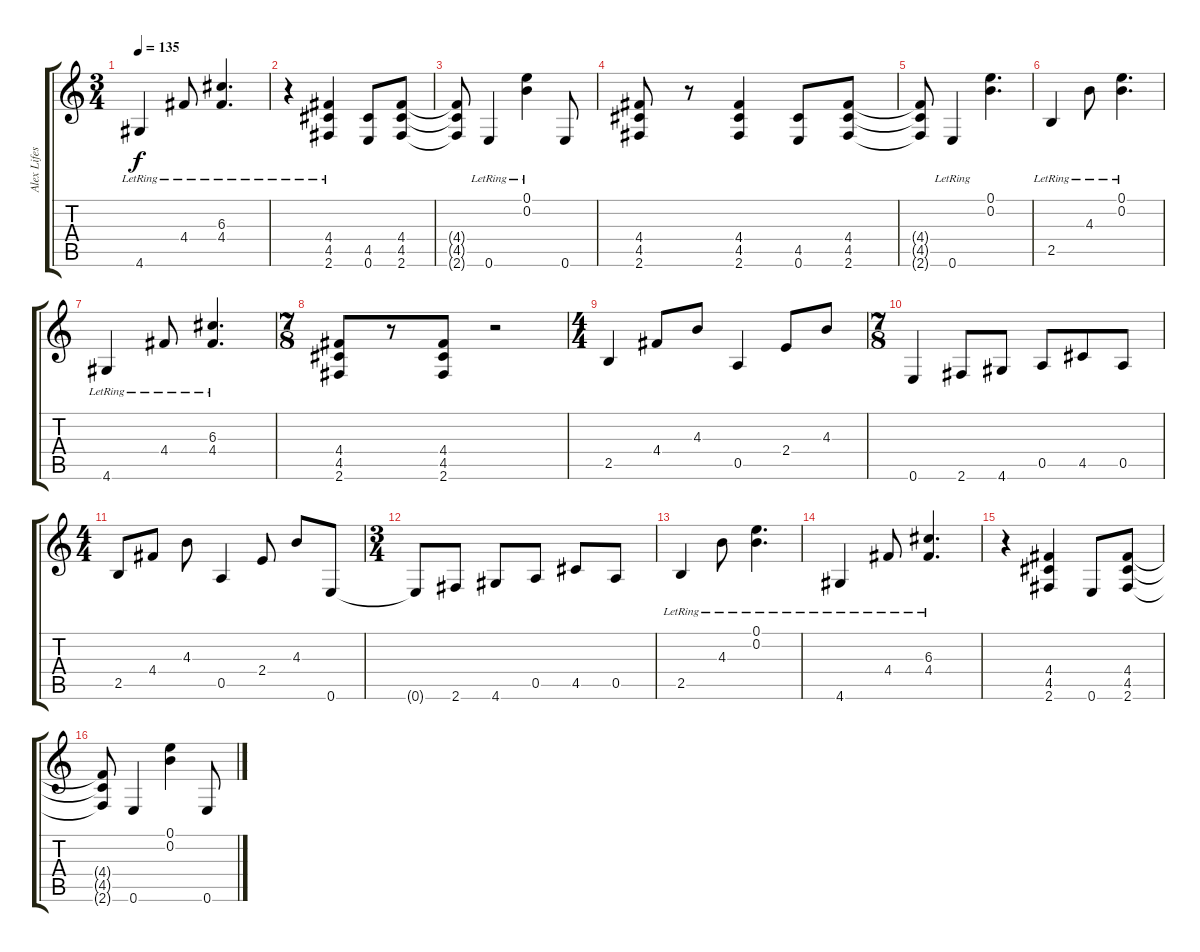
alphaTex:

\track ("Alex Lifeson" "Alex Lifes") {instrument electricguitarclean}
\staff {score tabs}
\tuning (E4 B3 G3 D3 A2 E2) {hide}
\ts (3 4)
\tempo 135
\clef g2
\ks c
4.6{lr}.4{dy f} 4.4{lr}.8 (6.3{lr} 4.4{lr}).4{d} |
r.4 (4.4{lr} 4.5 2.6).4 (4.5 0.6).8 (4.4 4.5 2.6).8 |
(4.4{t} 4.5{t} 2.6{t}).8 0.6{lr}.4 (0.1{lr} 0.2{lr}).4 0.6.8 |
(4.4 4.5 2.6).8 r.8 (4.4 4.5 2.6).4 (4.5 0.6).8 (4.4 4.5 2.6).8 |
(4.4{t} 4.5{t} 2.6{t}).8 0.6{lr}.4 (0.1 0.2).4{d} |
2.5{lr}.4 4.3{lr}.8 (0.1{lr} 0.2{lr}).4{d} |
4.6{lr}.4 4.4{lr}.8 (6.3{lr} 4.4{lr}).4{d} |
\ts (7 8)
(4.4 4.5 2.6).8 r.8 (4.4 4.5 2.6).8 r.2 |
\ts (4 4)
2.5.4 4.4.8 4.3.8 0.5.4 2.4.8 4.3.8 |
\ts (7 8)
0.6.4 2.6.8 4.6.8 0.5.8 4.5.8 0.5.8 |
\ts (4 4)
2.5.8 4.4.8 4.3.8 0.5.4 2.4.8 4.3.8 0.6.8 |
\ts (3 4)
0.6{t}.8 2.6.8 4.6.8 0.5.8 4.5.8 0.5.8 |
2.5{lr}.4 4.3{lr}.8 (0.1{lr} 0.2{lr}).4{d} |
4.6{lr}.4 4.4{lr}.8 (6.3{lr} 4.4{lr}).4{d} |
r.4 (4.4 4.5 2.6).4 0.6.8 (4.4 4.5 2.6).8 |
(4.4{t} 4.5{t} 2.6{t}).8 0.6.4 (0.1 0.2).4 0.6.8
